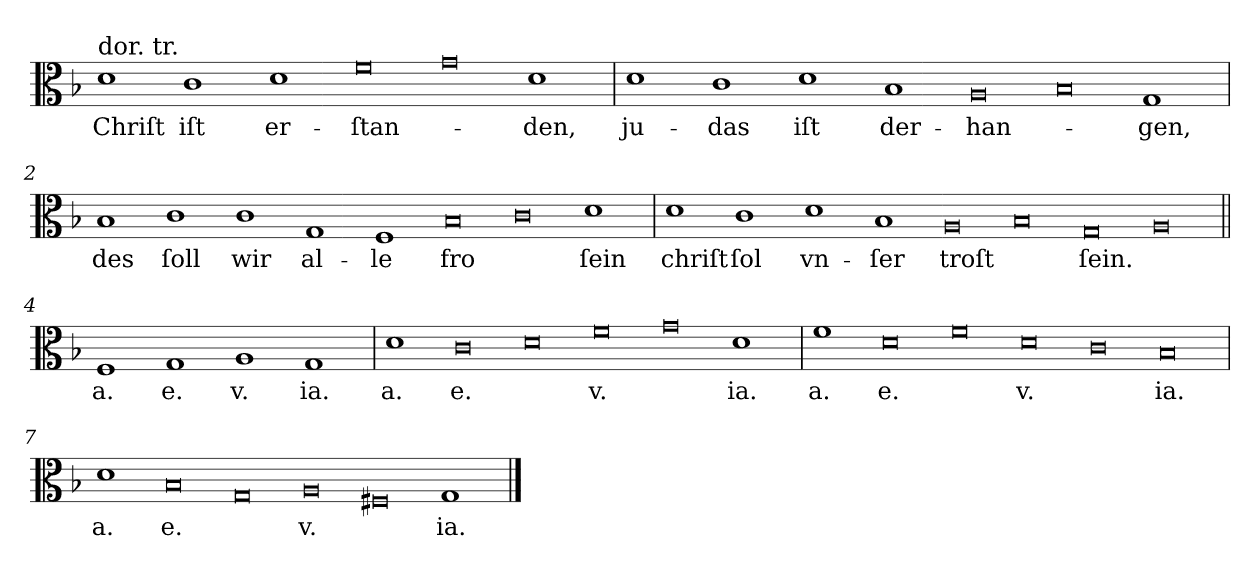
**kern	**text
*part1	*part1
*staff1	*staff1
*clefC3	*
*k[b-]	*
*G:dor	*
=	=
!LO:TX:a:t=dor. tr.	!
!LO:N:vis=1	!
2d	Chriſt
!LO:N:vis=1	!
2c	iſt
!LO:N:vis=1	!
2d	er-
!LO:N:vis=0	!
2f	-ſtan-
!LO:N:vis=0	!
2g	.
!LO:N:vis=1	!
2d	den,
=1	=1
!LO:N:vis=1	!
2d	ju-
!LO:N:vis=1	!
2c	-das
!LO:N:vis=1	!
2d	iſt
!LO:N:vis=1	!
2B-	der-
!LO:N:vis=0	!
2A	-han-
!LO:N:vis=0	!
2B-	.
!LO:N:vis=1	!
2G	-gen,
=2	=2
!LO:N:vis=1	!
2B-	des
!LO:N:vis=1	!
2c	ſoll
!LO:N:vis=1	!
2c	wir
!LO:N:vis=1	!
2G	al-
!LO:N:vis=1	!
2F	-le
!LO:N:vis=0	!
2B-	fro
!LO:N:vis=0	!
2c	.
!LO:N:vis=1	!
2d	ſein
=3	=3
!LO:N:vis=1	!
2d	chriſt
!LO:N:vis=1	!
2c	ſol
!LO:N:vis=1	!
2d	vn-
!LO:N:vis=1	!
2B-	-ſer
!LO:N:vis=0	!
2A	troſt
!LO:N:vis=0	!
2B-	.
!LO:N:vis=0	!
2G	ſein.
!LO:N:vis=0	!
2A	.
=4||	=4||
!LO:N:vis=1	!
2F	a.
!LO:N:vis=1	!
2G	e.
!LO:N:vis=1	!
2A	v.
!LO:N:vis=1	!
2G	ia.
=5	=5
!LO:N:vis=1	!
2d	a.
!LO:N:vis=0	!
2c	e.
!LO:N:vis=0	!
2d	.
!LO:N:vis=0	!
2f	v.
!LO:N:vis=0	!
2g	.
!LO:N:vis=1	!
2d	ia.
=6	=6
!LO:N:vis=1	!
2f	a.
!LO:N:vis=0	!
2d	e.
!LO:N:vis=0	!
2f	.
!LO:N:vis=0	!
2d	v.
!LO:N:vis=0	!
2c	.
!LO:N:vis=0	!
2B-	ia.
=7	=7
!LO:N:vis=1	!
2d	a.
!LO:N:vis=0	!
2B-	e.
!LO:N:vis=0	!
2G	.
!LO:N:vis=0	!
2A	v.
!LO:N:vis=0	!
2F#X	.
!LO:N:vis=1	!
2G	ia.
==	==
*-	*-
